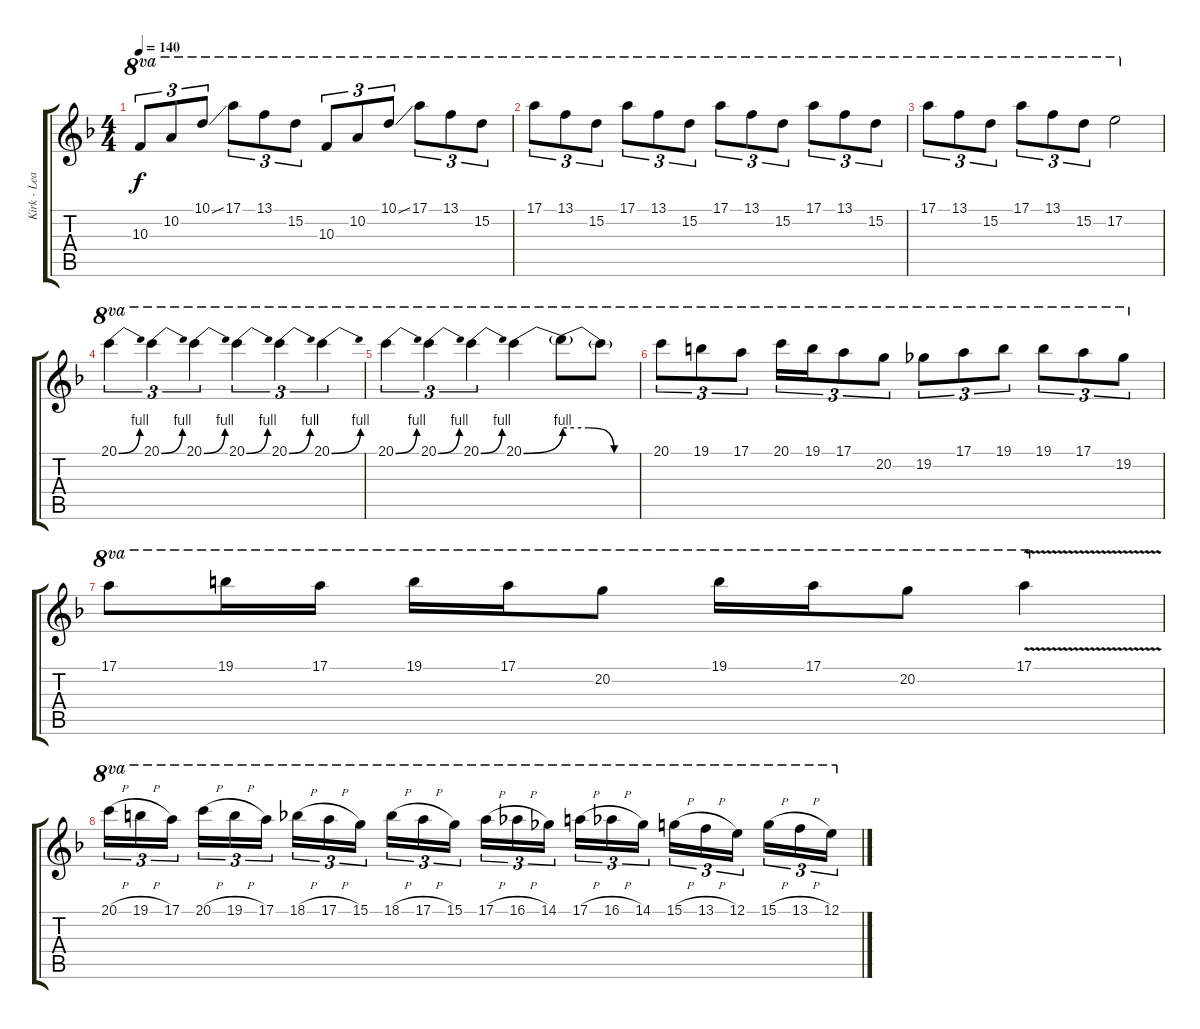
\track ("Kirk - Lead w/dist" "Kirk - Lea") {instrument distortionguitar}
\staff {score tabs}
\tuning (E4 B3 G3 D3 A2 E2) {hide}
\ts (4 4)
\tempo 140
\clef g2
\ks f
10.3.8{tu (3 2) ot 8va dy f} 10.2.8{tu (3 2) ot 8va} 10.1{ss}.8{tu (3 2) ot 8va} 17.1.8{tu (3 2) ot 8va} 13.1.8{tu (3 2) ot 8va} 15.2.8{tu (3 2) ot 8va} 10.3.8{tu (3 2) ot 8va} 10.2.8{tu (3 2) ot 8va} 10.1{ss}.8{tu (3 2) ot 8va} 17.1.8{tu (3 2) ot 8va} 13.1.8{tu (3 2) ot 8va} 15.2.8{tu (3 2) ot 8va} |
17.1.8{tu (3 2) ot 8va} 13.1.8{tu (3 2) ot 8va} 15.2.8{tu (3 2) ot 8va} 17.1.8{tu (3 2) ot 8va} 13.1.8{tu (3 2) ot 8va} 15.2.8{tu (3 2) ot 8va} 17.1.8{tu (3 2) ot 8va} 13.1.8{tu (3 2) ot 8va} 15.2.8{tu (3 2) ot 8va} 17.1.8{tu (3 2) ot 8va} 13.1.8{tu (3 2) ot 8va} 15.2.8{tu (3 2) ot 8va} |
17.1.8{tu (3 2) ot 8va} 13.1.8{tu (3 2) ot 8va} 15.2.8{tu (3 2) ot 8va} 17.1.8{tu (3 2) ot 8va} 13.1.8{tu (3 2) ot 8va} 15.2.8{tu (3 2) ot 8va} 17.2.2{ot 8va} |
20.1{be (bend 0 0 60 4)}.4{tu (3 2) ot 8va} 20.1{be (bend 0 0 60 4)}.4{tu (3 2) ot 8va} 20.1{be (bend 0 0 60 4)}.4{tu (3 2) ot 8va} 20.1{be (bend 0 0 60 4)}.4{tu (3 2) ot 8va} 20.1{be (bend 0 0 60 4)}.4{tu (3 2) ot 8va} 20.1{be (bend 0 0 60 4)}.4{tu (3 2) ot 8va} |
20.1{be (bend 0 0 60 4)}.4{tu (3 2) ot 8va} 20.1{be (bend 0 0 60 4)}.4{tu (3 2) ot 8va} 20.1{be (bend 0 0 60 4)}.4{tu (3 2) ot 8va} 20.1{be (bend 0 0 60 4)}.4{ot 8va} 20.1{be (custom 0 4 20 4 40 0 60 0) t}.8{ot 8va} 20.1{t}.8{ot 8va} |
20.1.8{tu (3 2) ot 8va} 19.1.8{tu (3 2) ot 8va} 17.1.8{tu (3 2) ot 8va} 20.1.16{tu (3 2) ot 8va} 19.1.16{tu (3 2) ot 8va} 17.1.8{tu (3 2) ot 8va} 20.2.8{tu (3 2) ot 8va} 19.2.8{tu (3 2) ot 8va} 17.1.8{tu (3 2) ot 8va} 19.1.8{tu (3 2) ot 8va} 19.1.8{tu (3 2) ot 8va} 17.1.8{tu (3 2) ot 8va} 19.2.8{tu (3 2) ot 8va} |
17.1.8{ot 8va} 19.1.16{ot 8va} 17.1.16{ot 8va} 19.1.16{ot 8va} 17.1.16{ot 8va} 20.2.8{ot 8va} 19.1.16{ot 8va} 17.1.16{ot 8va} 20.2.8{ot 8va} 17.1{v}.4{ot 8va} |
20.1{h}.16{tu (3 2) ot 8va} 19.1{h}.16{tu (3 2) ot 8va} 17.1.16{tu (3 2) ot 8va beam splitsecondary} 20.1{h}.16{tu (3 2) ot 8va} 19.1{h}.16{tu (3 2) ot 8va} 17.1.16{tu (3 2) ot 8va} 18.1{h}.16{tu (3 2) ot 8va} 17.1{h}.16{tu (3 2) ot 8va} 15.1.16{tu (3 2) ot 8va beam splitsecondary} 18.1{h}.16{tu (3 2) ot 8va} 17.1{h}.16{tu (3 2) ot 8va} 15.1.16{tu (3 2) ot 8va} 17.1{h}.16{tu (3 2) ot 8va} 16.1{h}.16{tu (3 2) ot 8va} 14.1.16{tu (3 2) ot 8va beam splitsecondary} 17.1{h}.16{tu (3 2) ot 8va} 16.1{h}.16{tu (3 2) ot 8va} 14.1.16{tu (3 2) ot 8va} 15.1{h}.16{tu (3 2) ot 8va} 13.1{h}.16{tu (3 2) ot 8va} 12.1.16{tu (3 2) ot 8va beam splitsecondary} 15.1{h}.16{tu (3 2) ot 8va} 13.1{h}.16{tu (3 2) ot 8va} 12.1.16{tu (3 2) ot 8va}
